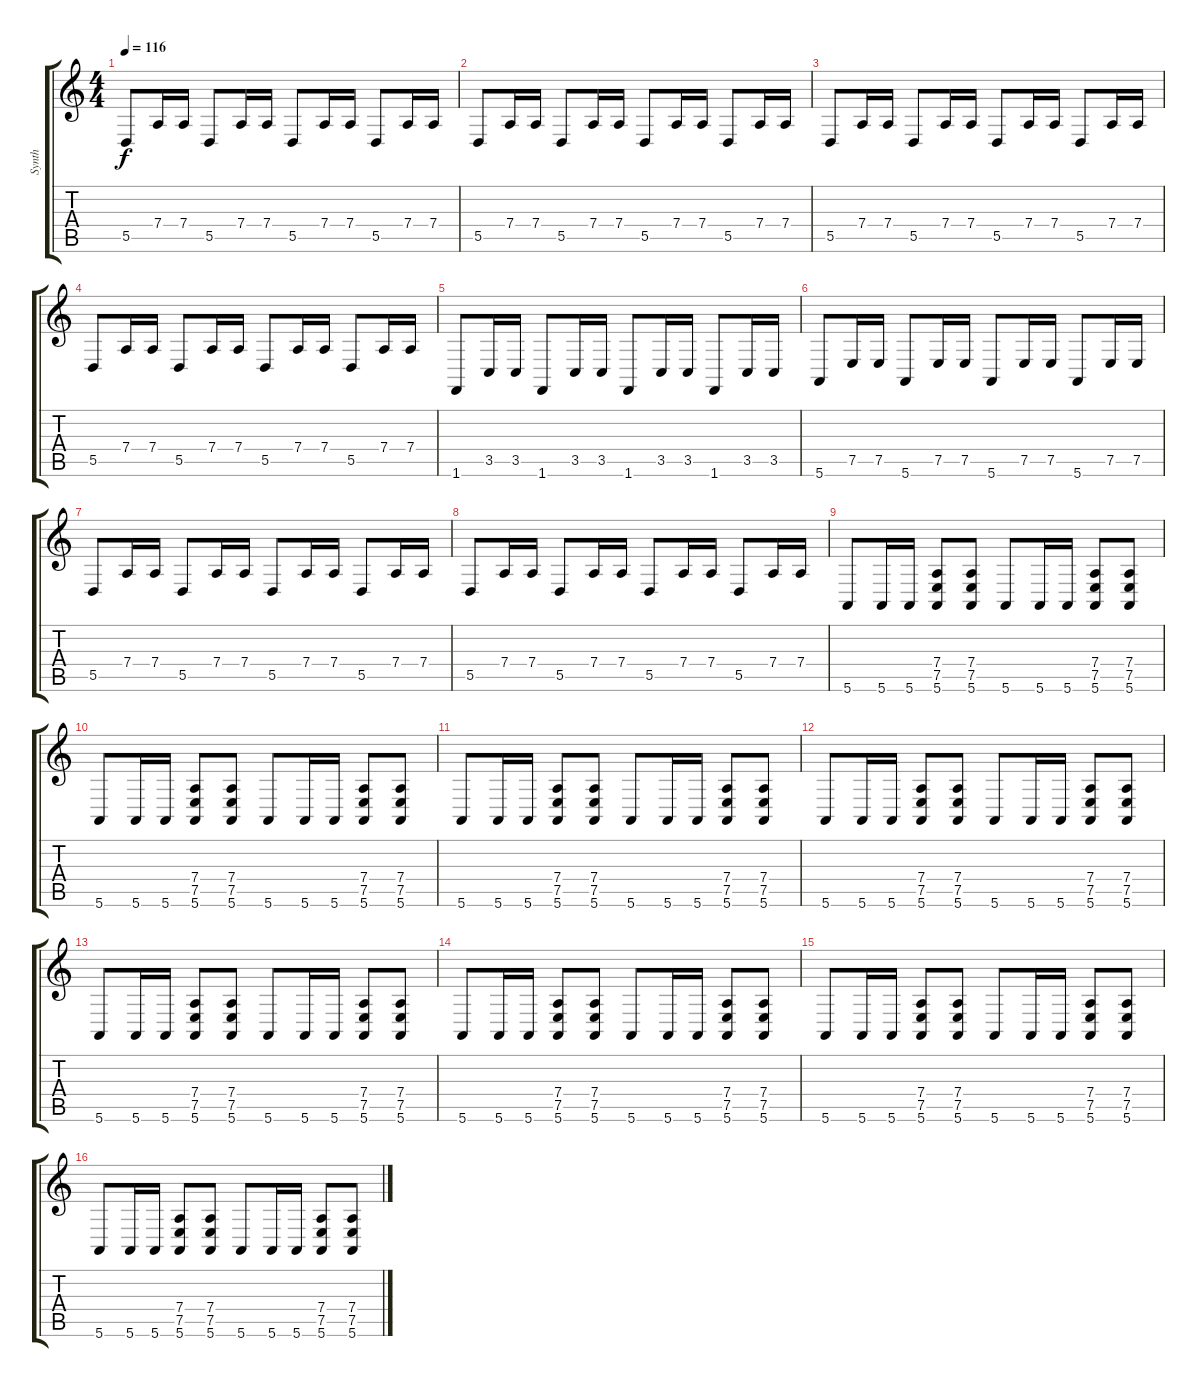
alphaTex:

\track ("Synth" "Synth") {instrument pad3polysynth}
\staff {score tabs}
\tuning (E4 B3 G3 D3 A2 E2) {hide}
\ts (4 4)
\tempo 116
\clef g2
\ks c
5.5.8{dy f} 7.4.16 7.4.16 5.5.8 7.4.16 7.4.16 5.5.8 7.4.16 7.4.16 5.5.8 7.4.16 7.4.16 |
5.5.8 7.4.16 7.4.16 5.5.8 7.4.16 7.4.16 5.5.8 7.4.16 7.4.16 5.5.8 7.4.16 7.4.16 |
5.5.8 7.4.16 7.4.16 5.5.8 7.4.16 7.4.16 5.5.8 7.4.16 7.4.16 5.5.8 7.4.16 7.4.16 |
5.5.8 7.4.16 7.4.16 5.5.8 7.4.16 7.4.16 5.5.8 7.4.16 7.4.16 5.5.8 7.4.16 7.4.16 |
1.6.8 3.5.16 3.5.16 1.6.8 3.5.16 3.5.16 1.6.8 3.5.16 3.5.16 1.6.8 3.5.16 3.5.16 |
5.6.8 7.5.16 7.5.16 5.6.8 7.5.16 7.5.16 5.6.8 7.5.16 7.5.16 5.6.8 7.5.16 7.5.16 |
5.5.8 7.4.16 7.4.16 5.5.8 7.4.16 7.4.16 5.5.8 7.4.16 7.4.16 5.5.8 7.4.16 7.4.16 |
5.5.8 7.4.16 7.4.16 5.5.8 7.4.16 7.4.16 5.5.8 7.4.16 7.4.16 5.5.8 7.4.16 7.4.16 |
5.6.8{volume 8 instrument synthbrass2} 5.6.16 5.6.16 (7.4 7.5 5.6).8 (7.4 7.5 5.6).8 5.6.8 5.6.16 5.6.16 (7.4 7.5 5.6).8 (7.4 7.5 5.6).8 |
5.6.8 5.6.16 5.6.16 (7.4 7.5 5.6).8 (7.4 7.5 5.6).8 5.6.8 5.6.16 5.6.16 (7.4 7.5 5.6).8 (7.4 7.5 5.6).8 |
5.6.8 5.6.16 5.6.16 (7.4 7.5 5.6).8 (7.4 7.5 5.6).8 5.6.8 5.6.16 5.6.16 (7.4 7.5 5.6).8 (7.4 7.5 5.6).8 |
5.6.8 5.6.16 5.6.16 (7.4 7.5 5.6).8 (7.4 7.5 5.6).8 5.6.8 5.6.16 5.6.16 (7.4 7.5 5.6).8 (7.4 7.5 5.6).8 |
5.6.8 5.6.16 5.6.16 (7.4 7.5 5.6).8 (7.4 7.5 5.6).8 5.6.8 5.6.16 5.6.16 (7.4 7.5 5.6).8 (7.4 7.5 5.6).8 |
5.6.8 5.6.16 5.6.16 (7.4 7.5 5.6).8 (7.4 7.5 5.6).8 5.6.8 5.6.16 5.6.16 (7.4 7.5 5.6).8 (7.4 7.5 5.6).8 |
5.6.8 5.6.16 5.6.16 (7.4 7.5 5.6).8 (7.4 7.5 5.6).8 5.6.8 5.6.16 5.6.16 (7.4 7.5 5.6).8 (7.4 7.5 5.6).8 |
5.6.8 5.6.16 5.6.16 (7.4 7.5 5.6).8 (7.4 7.5 5.6).8 5.6.8 5.6.16 5.6.16 (7.4 7.5 5.6).8 (7.4 7.5 5.6).8
